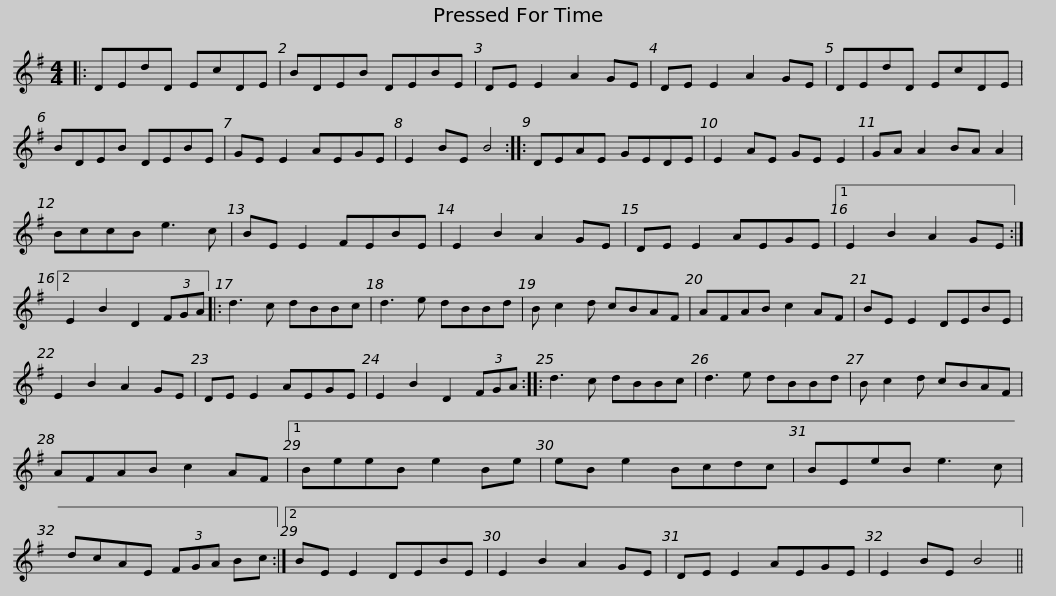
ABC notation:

X:1
L:1/8
M:4/4
I:linebreak $
K:G
V:1 treble
V:1
|: DEdD EcDE | BDEB DEBE | DE E2 A2 GE | DE E2 A2 GE | DEdD EcDE | %5
 BDEB DEBE |$ GE E2 AEGE | E2 BE B4 :: DEAE GEDE | E2 AE GE E2 | %10
 GA A2 BA A2 | BccB e3 c |$ BE E2 FEBE | E2 B2 A2 GE | DE E2 AEGE |1 %15
 E2 B2 A2 GE :|2 E2 B2 D2 (3FGA |: d3 c dBBc | d3 e dBBd |$ B c2 d cBAF | %20
 AFAB c2 AF | BE E2 DEBE | E2 B2 A2 GE | DE E2 AEGE | E2 B2 D2 (3FGA ::$ %25
 d3 c dBBc | d3 e dBBd | B c2 d cBAF | AFAB c2 AF |1 BeeB e2 Be | %30
 eB e2 Bcdc |$ BEeB e3 c | dcAE (3FGA Bc :|2 BE E2 DEBE | E2 B2 A2 GE | %35
 DE E2 AEGE | E2 BE B4 || %37
